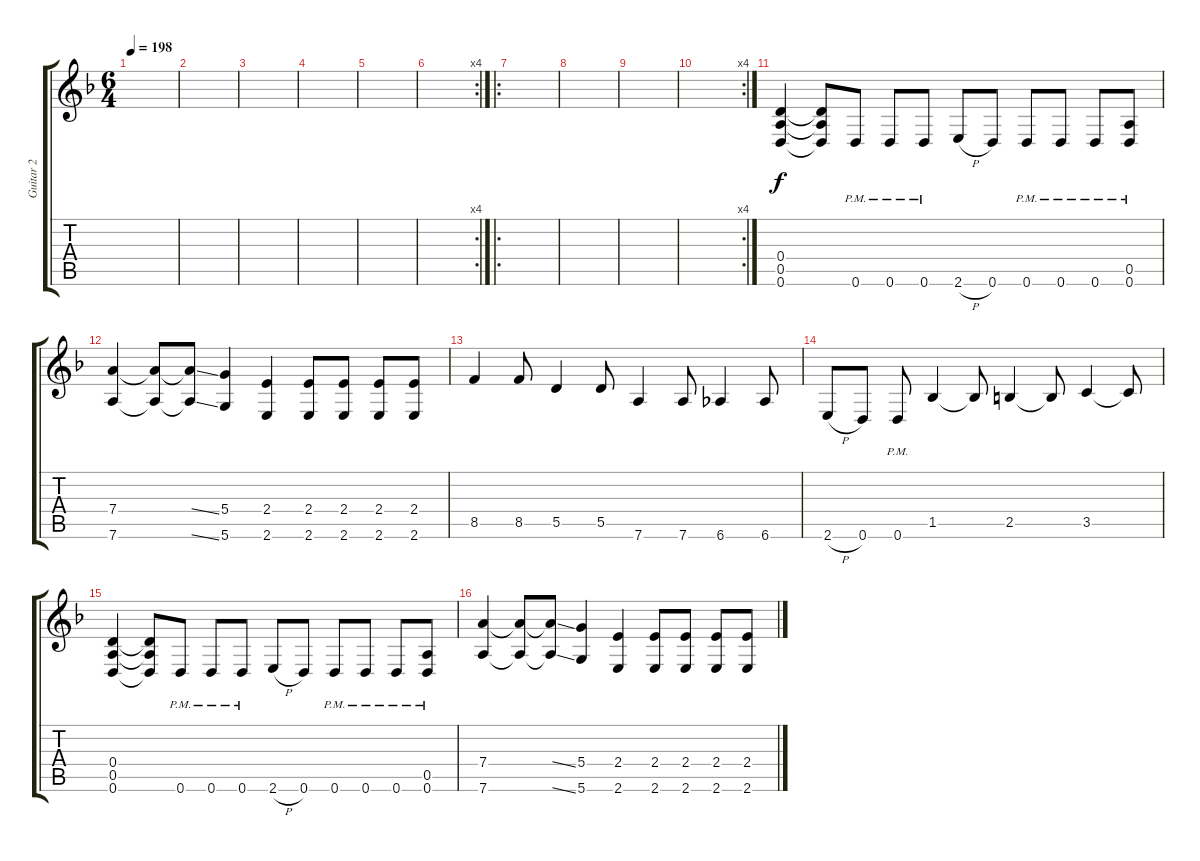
\track ("Guitar 2" "Guitar 2") {instrument distortionguitar}
\staff {score tabs}
\tuning (E4 A3 F3 D3 A2 D2) {hide}
\ts (6 4)
\tempo 198
\clef g2
\ks dminor
|
|
|
|
|
\rc 4
|
\ro
|
|
|
\rc 4
|
(0.4 0.5 0.6).4 (0.4{t} 0.5{t} 0.6{t}).8 0.6{pm}.8 0.6{pm}.8 0.6{pm}.8 2.6{h}.8 0.6.8 0.6{pm}.8 0.6{pm}.8 0.6{pm}.8 (0.5{pm} 0.6{pm}).8 |
(7.4 7.6).4 (7.4{t} 7.6{t}).8 (7.4{ss t} 7.6{ss t}).8 (5.4 5.6).4 (2.4 2.6).4 (2.4 2.6).8 (2.4 2.6).8 (2.4 2.6).8 (2.4 2.6).8 |
8.5.4 8.5.8 5.5.4 5.5.8 7.6.4 7.6.8 6.6.4 6.6.8 |
2.6{h}.8 0.6.8 0.6{pm}.8 1.5.4 1.5{t}.8 2.5.4 2.5{t}.8 3.5.4 3.5{t}.8 |
(0.4 0.5 0.6).4 (0.4{t} 0.5{t} 0.6{t}).8 0.6{pm}.8 0.6{pm}.8 0.6{pm}.8 2.6{h}.8 0.6.8 0.6{pm}.8 0.6{pm}.8 0.6{pm}.8 (0.5{pm} 0.6{pm}).8 |
(7.4 7.6).4 (7.4{t} 7.6{t}).8 (7.4{ss t} 7.6{ss t}).8 (5.4 5.6).4 (2.4 2.6).4 (2.4 2.6).8 (2.4 2.6).8 (2.4 2.6).8 (2.4 2.6).8
